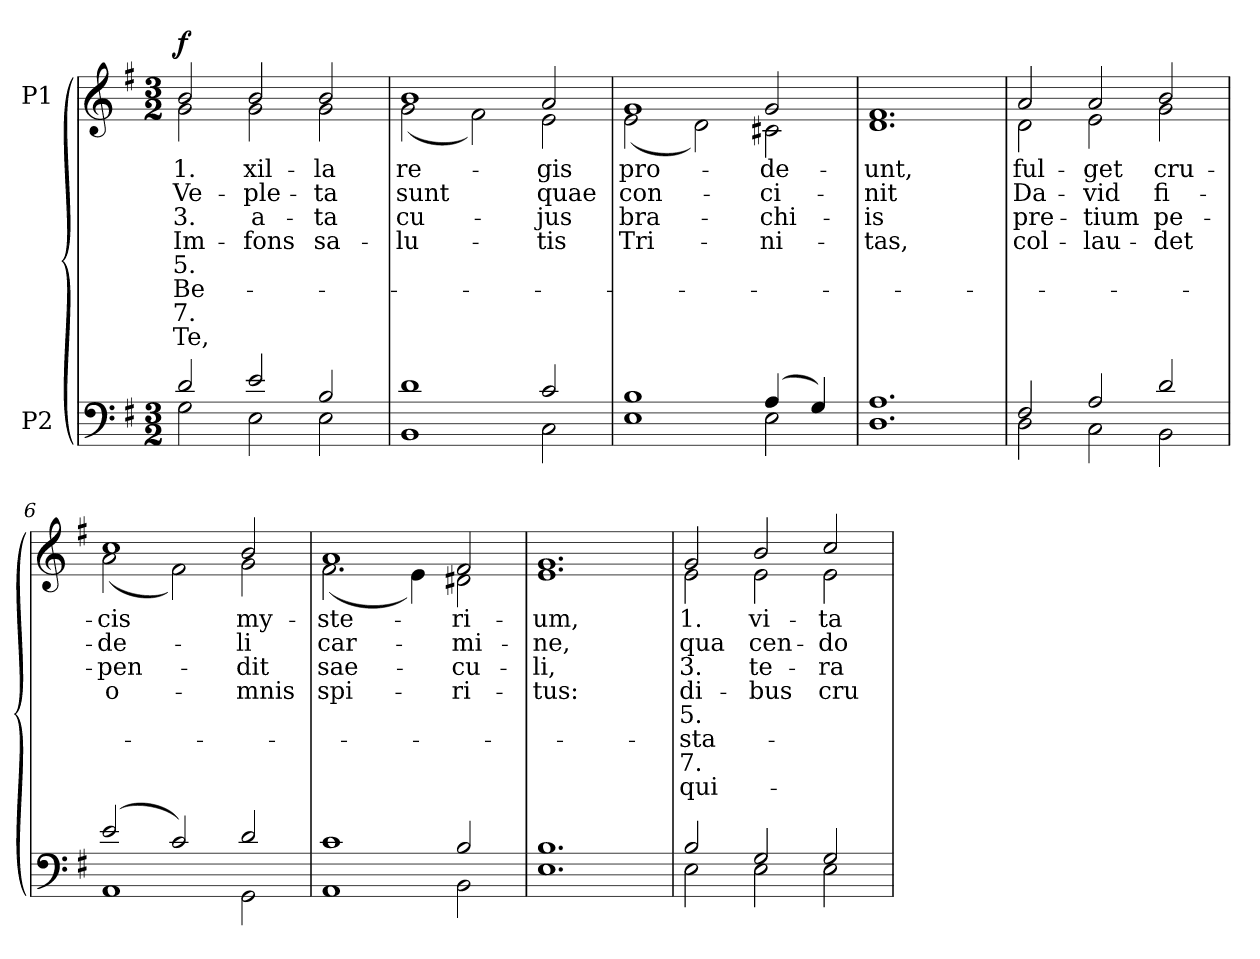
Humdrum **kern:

**kern	**kern	**text	**text	**text	**text	**text	**text	**text	**text	**dynam
*part2	*part1	*part1	*part1	*part1	*part1	*part1	*part1	*part1	*part1	*part1
*staff2	*staff1	*staff1	*staff1	*staff1	*staff1	*staff1	*staff1	*staff1	*staff1	*staff1
*I"P2	*I"P1	*	*	*	*	*	*	*	*	*
!!LO:PB:g=z
*clefF4	*clefG2	*	*	*	*	*	*	*	*	*
*k[f#]	*k[f#]	*	*	*	*	*	*	*	*	*
*G:	*G:	*	*	*	*	*	*	*	*	*
*M3/2	*M3/2	*	*	*	*	*	*	*	*	*
*MM80	*MM80	*	*	*	*	*	*	*	*	*
=1	=1	=1	=1	=1	=1	=1	=1	=1	=1	=1
*^	*	*	*	*	*	*	*	*	*	*
!	!	!LO:TX:a:B:t=Andante	!	!	!	!	!	!	!	!	!
!	!	!	!LO:LY:b:color=#000000	!LO:LY:b:color=#000000	!LO:LY:b:color=#000000	!LO:LY:b:color=#000000	!LO:LY:b:color=#000000	!LO:LY:b:color=#000000	!LO:LY:b:color=#000000	!LO:LY:b:color=#000000	!
*	*	*^	*	*	*	*	*	*	*	*	*
2di/	2Gi\	2bi/	2gi\	1.	Ve-	3.	Im-	5.	Be-	7.	Te,	f
!	!	!	!	!LO:LY:b:color=#000000	!LO:LY:b:color=#000000	!LO:LY:b:color=#000000	!LO:LY:b:color=#000000	!	!	!	!	!
2ei/	2Ei\	2bi/	2gi\	-xil-	-ple-	-a-	fons	.	.	.	.	.
!	!	!	!	!LO:LY:b:color=#000000	!LO:LY:b:color=#000000	!LO:LY:b:color=#000000	!LO:LY:b:color=#000000	!	!	!	!	!
2Bi/	2Ei\	2bi/	2gi\	-la	-ta	-ta	sa-	.	.	.	.	.
=2	=2	=2	=2	=2	=2	=2	=2	=2	=2	=2	=2	=2
!	!	!	!	!LO:LY:b:color=#000000	!LO:LY:b:color=#000000	!LO:LY:b:color=#000000	!LO:LY:b:color=#000000	!	!	!	!	!
1BBi 1di	1ryy	1bi	(2gi\	re-	sunt	cu-	-lu-	.	.	.	.	.
.	.	.	2f#i\)	.	.	.	.	.	.	.	.	.
!	!	!	!	!LO:LY:b:color=#000000	!LO:LY:b:color=#000000	!LO:LY:b:color=#000000	!LO:LY:b:color=#000000	!	!	!	!	!
2ci/	2Ci\	2ai/	2ei\	-gis	quae	-jus	-tis	.	.	.	.	.
=3	=3	=3	=3	=3	=3	=3	=3	=3	=3	=3	=3	=3
!	!	!	!	!LO:LY:b:color=#000000	!LO:LY:b:color=#000000	!LO:LY:b:color=#000000	!LO:LY:b:color=#000000	!	!	!	!	!
1Bi	1Ei	1gi	(2ei\	pro-	con-	bra-	Tri-	.	.	.	.	.
.	.	.	2di\)	.	.	.	.	.	.	.	.	.
!	!	!	!	!LO:LY:b:color=#000000	!LO:LY:b:color=#000000	!LO:LY:b:color=#000000	!LO:LY:b:color=#000000	!	!	!	!	!
(4Ai/	2Ei\	2gi/	2c#Xi\	-de-	-ci-	-chi-	-ni-	.	.	.	.	.
4Gi/)	.	.	.	.	.	.	.	.	.	.	.	.
*v	*v	*	*	*	*	*	*	*	*	*	*	*
=4	=4	=4	=4	=4	=4	=4	=4	=4	=4	=4	=4
!	!	!	!LO:LY:b:color=#000000	!LO:LY:b:color=#000000	!LO:LY:b:color=#000000	!LO:LY:b:color=#000000	!	!	!	!	!
1.Di 1.Ai	1.f#i	1.di	-unt,	-nit	-is	-tas,	.	.	.	.	.
=5	=5	=5	=5	=5	=5	=5	=5	=5	=5	=5	=5
*^	*	*	*	*	*	*	*	*	*	*	*
!	!	!	!	!LO:LY:b:color=#000000	!LO:LY:b:color=#000000	!LO:LY:b:color=#000000	!LO:LY:b:color=#000000	!	!	!	!	!
2F#i/	2Di\	2ai/	2di\	ful-	Da-	pre-	col-	.	.	.	.	.
!	!	!	!	!LO:LY:b:color=#000000	!LO:LY:b:color=#000000	!LO:LY:b:color=#000000	!LO:LY:b:color=#000000	!	!	!	!	!
2Ai/	2Ci\	2ai/	2ei\	-get	-vid	-tium	-lau-	.	.	.	.	.
!	!	!	!	!LO:LY:b:color=#000000	!LO:LY:b:color=#000000	!LO:LY:b:color=#000000	!LO:LY:b:color=#000000	!	!	!	!	!
2di/	2BBi\	2bi/	2gi\	cru-	fi-	pe-	-det	.	.	.	.	.
=6	=6	=6	=6	=6	=6	=6	=6	=6	=6	=6	=6	=6
!	!	!	!	!LO:LY:b:color=#000000	!LO:LY:b:color=#000000	!LO:LY:b:color=#000000	!LO:LY:b:color=#000000	!	!	!	!	!
(2ei/	1AAi	1cci	(2ai\	-cis	-de-	-pen-	o-	.	.	.	.	.
2ci/)	.	.	2f#i\)	.	.	.	.	.	.	.	.	.
!	!	!	!	!LO:LY:b:color=#000000	!LO:LY:b:color=#000000	!LO:LY:b:color=#000000	!LO:LY:b:color=#000000	!	!	!	!	!
2di/	2GGi\	2bi/	2gi\	my-	-li	-dit	-mnis	.	.	.	.	.
=7	=7	=7	=7	=7	=7	=7	=7	=7	=7	=7	=7	=7
!	!	!	!	!LO:LY:b:color=#000000	!LO:LY:b:color=#000000	!LO:LY:b:color=#000000	!LO:LY:b:color=#000000	!	!	!	!	!
1ci	1AAi	1ai	(2.f#i\	-ste-	car-	sae-	spi-	.	.	.	.	.
.	.	.	4ei\)	.	.	.	.	.	.	.	.	.
!	!	!	!	!LO:LY:b:color=#000000	!LO:LY:b:color=#000000	!LO:LY:b:color=#000000	!LO:LY:b:color=#000000	!	!	!	!	!
2Bi/	2BBi\	2f#i/	2d#Xi\	-ri-	-mi-	-cu-	-ri-	.	.	.	.	.
*v	*v	*	*	*	*	*	*	*	*	*	*	*
*	*v	*v	*	*	*	*	*	*	*	*	*
=8	=8	=8	=8	=8	=8	=8	=8	=8	=8	=8
*^	*^	*	*	*	*	*	*	*	*	*
!	!	!	!	!LO:LY:b:color=#000000	!LO:LY:b:color=#000000	!LO:LY:b:color=#000000	!LO:LY:b:color=#000000	!	!	!	!	!
*v	*v	*	*	*	*	*	*	*	*	*	*	*
*	*v	*v	*	*	*	*	*	*	*	*	*
1.Ei 1.Bi	1.ei 1.gi	-um,	-ne,	-li,	-tus:	.	.	.	.	.
!!LO:LB:g=z
=9	=9	=9	=9	=9	=9	=9	=9	=9	=9	=9
*^	*	*	*	*	*	*	*	*	*	*
!	!	!LO:TX:a:Bi:t=cresc.	!	!	!	!	!	!	!	!	!
!	!	!	!LO:LY:b:color=#000000	!LO:LY:b:color=#000000	!LO:LY:b:color=#000000	!LO:LY:b:color=#000000	!LO:LY:b:color=#000000	!LO:LY:b:color=#000000	!LO:LY:b:color=#000000	!LO:LY:b:color=#000000	!
*	*	*^	*	*	*	*	*	*	*	*	*
2Bi/	2Ei\	2gi/	2ei\	1.	qua	3.	di-	5.	sta-	7.	qui-	.
!	!	!	!	!LO:LY:b:color=#000000	!LO:LY:b:color=#000000	!LO:LY:b:color=#000000	!LO:LY:b:color=#000000	!	!	!	!	!
2Gi/	2Ei\	2bi/	2ei\	vi-	-cen-	-te-	-bus	.	.	.	.	.
!	!	!	!	!LO:LY:b:color=#000000	!LO:LY:b:color=#000000	!LO:LY:b:color=#000000	!LO:LY:b:color=#000000	!	!	!	!	!
2Gi/	2Ei\	2cci/	2ei\	-ta	-do	-ra	cru-	.	.	.	.	.
*v	*v	*	*	*	*	*	*	*	*	*	*	*
*	*v	*v	*	*	*	*	*	*	*	*	*
=	=	=	=	=	=	=	=	=	=	=
*-	*-	*-	*-	*-	*-	*-	*-	*-	*-	*-
